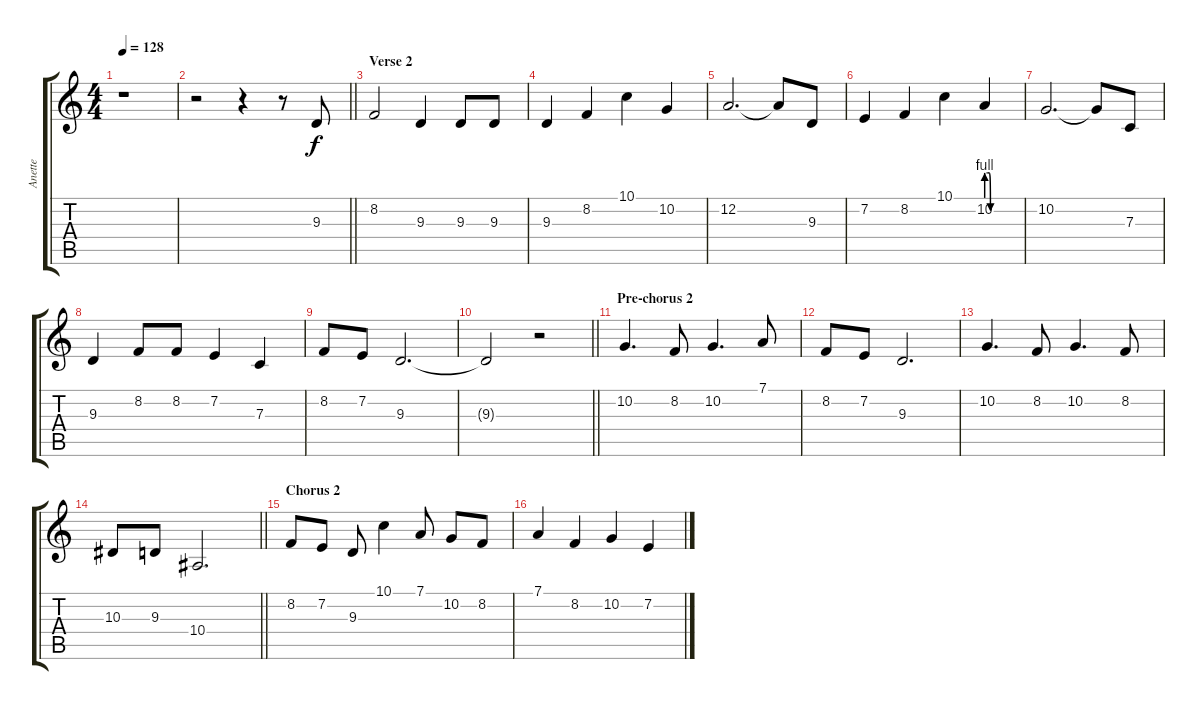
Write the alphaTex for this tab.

\track ("Anette" "Anette") {instrument flute}
\staff {score tabs}
\tuning (D4 A3 F3 C3 G2 D2) {hide}
\ts (4 4)
\tempo 128
\clef g2
\ks c
r.1{dy f} |
\barLineRight lightlight
r.2 r.4 r.8 9.3.8 |
\section ("" "Verse 2")
8.2.2 9.3.4 9.3.8 9.3.8 |
9.3.4 8.2.4 10.1.4 10.2.4 |
12.2.2{d} 12.2{t}.8 9.3.8 |
7.2.4 8.2.4 10.1.4 10.2{be (custom 0 4 2 4 5 4 7 0 10 0 15 0 60 0)}.4 |
10.2.2{d} 10.2{t}.8 7.3.8 |
9.3.4 8.2.8 8.2.8 7.2.4 7.3.4 |
8.2.8 7.2.8 9.3.2{d} |
\barLineRight lightlight
9.3{t}.2 r.2 |
\section ("" "Pre-chorus 2")
10.2.4{d} 8.2.8 10.2.4{d} 7.1.8 |
8.2.8 7.2.8 9.3.2{d} |
10.2.4{d} 8.2.8 10.2.4{d} 8.2.8 |
\barLineRight lightlight
10.3.8 9.3.8 10.4.2{d} |
\section ("" "Chorus 2")
8.2.8 7.2.8 9.3.8 10.1.4 7.1.8 10.2.8 8.2.8 |
7.1.4 8.2.4 10.2.4 7.2.4
